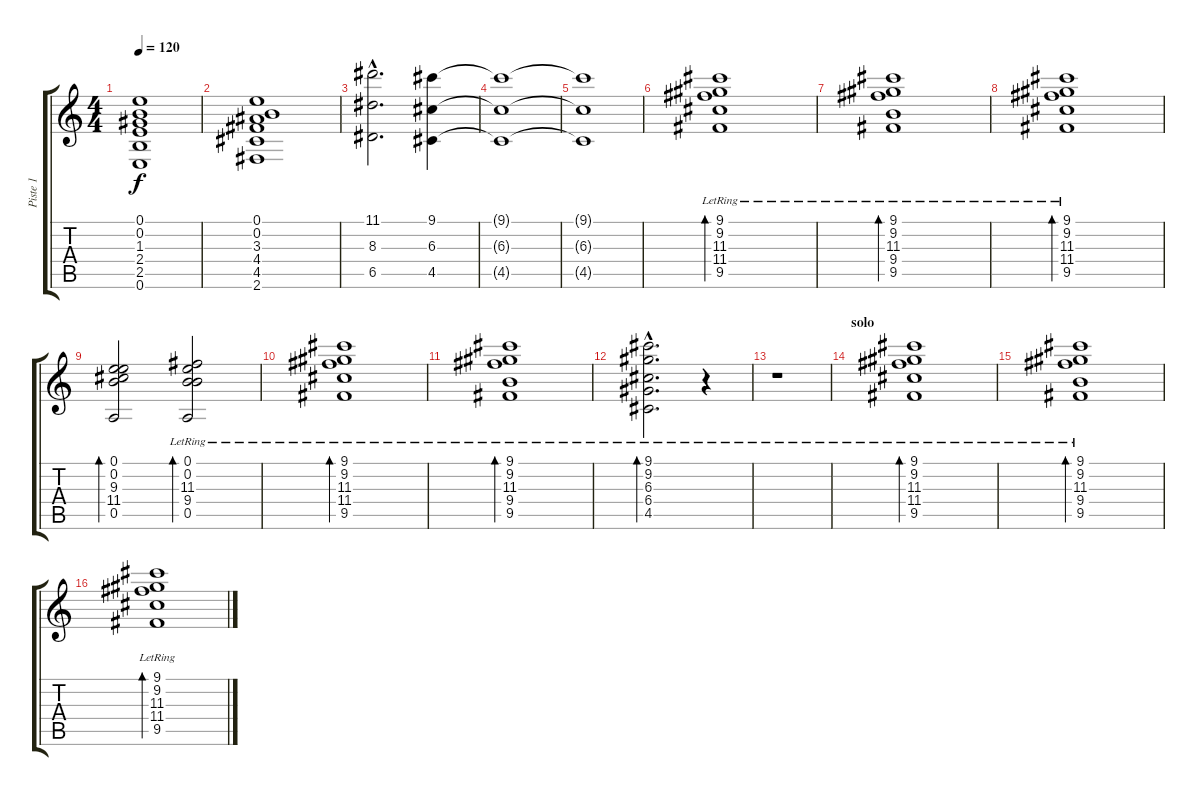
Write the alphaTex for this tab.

\track ("Piste 1" "Piste 1") {instrument acousticguitarnylon}
\staff {score tabs}
\tuning (E4 B3 G3 D3 A2 E2) {hide}
\ts (4 4)
\tempo 120
\clef g2
\ks c
(0.1 0.2 1.3 2.4 2.5 0.6).1{dy f} |
(0.1 0.2 3.3 4.4 4.5 2.6).1 |
(11.1{hac} 8.3{hac} 6.5{hac}).2{d} (9.1 6.3 4.5).4 |
(9.1{t} 6.3{t} 4.5{t}).1 |
(9.1{t} 6.3{t} 4.5{t}).1 |
(9.1{lr} 9.2 11.3 11.4 9.5).1{bd 240} |
(9.1 9.2 11.3 9.4{lr} 9.5).1{bd 240} |
(9.1{lr} 9.2 11.3 11.4 9.5).1{bd 240} |
(0.1 0.2 9.3 11.4 0.5).2{bd 120} (0.1{lr} 0.2 11.3 9.4 0.5).2{bd 240} |
(9.1{lr} 9.2 11.3 11.4 9.5).1{bd 240} |
(9.1 9.2 11.3 9.4{lr} 9.5).1{bd 240} |
(9.1{hac lr} 9.2{hac} 6.3{hac} 6.4{hac} 4.5{hac}).2{d bd 120} r.4 |
r.1 |
\section ("" "solo")
(9.1{lr} 9.2 11.3 11.4 9.5).1{bd 240} |
(9.1 9.2 11.3 9.4{lr} 9.5).1{bd 240} |
(9.1{lr} 9.2 11.3 11.4 9.5).1{bd 240}
